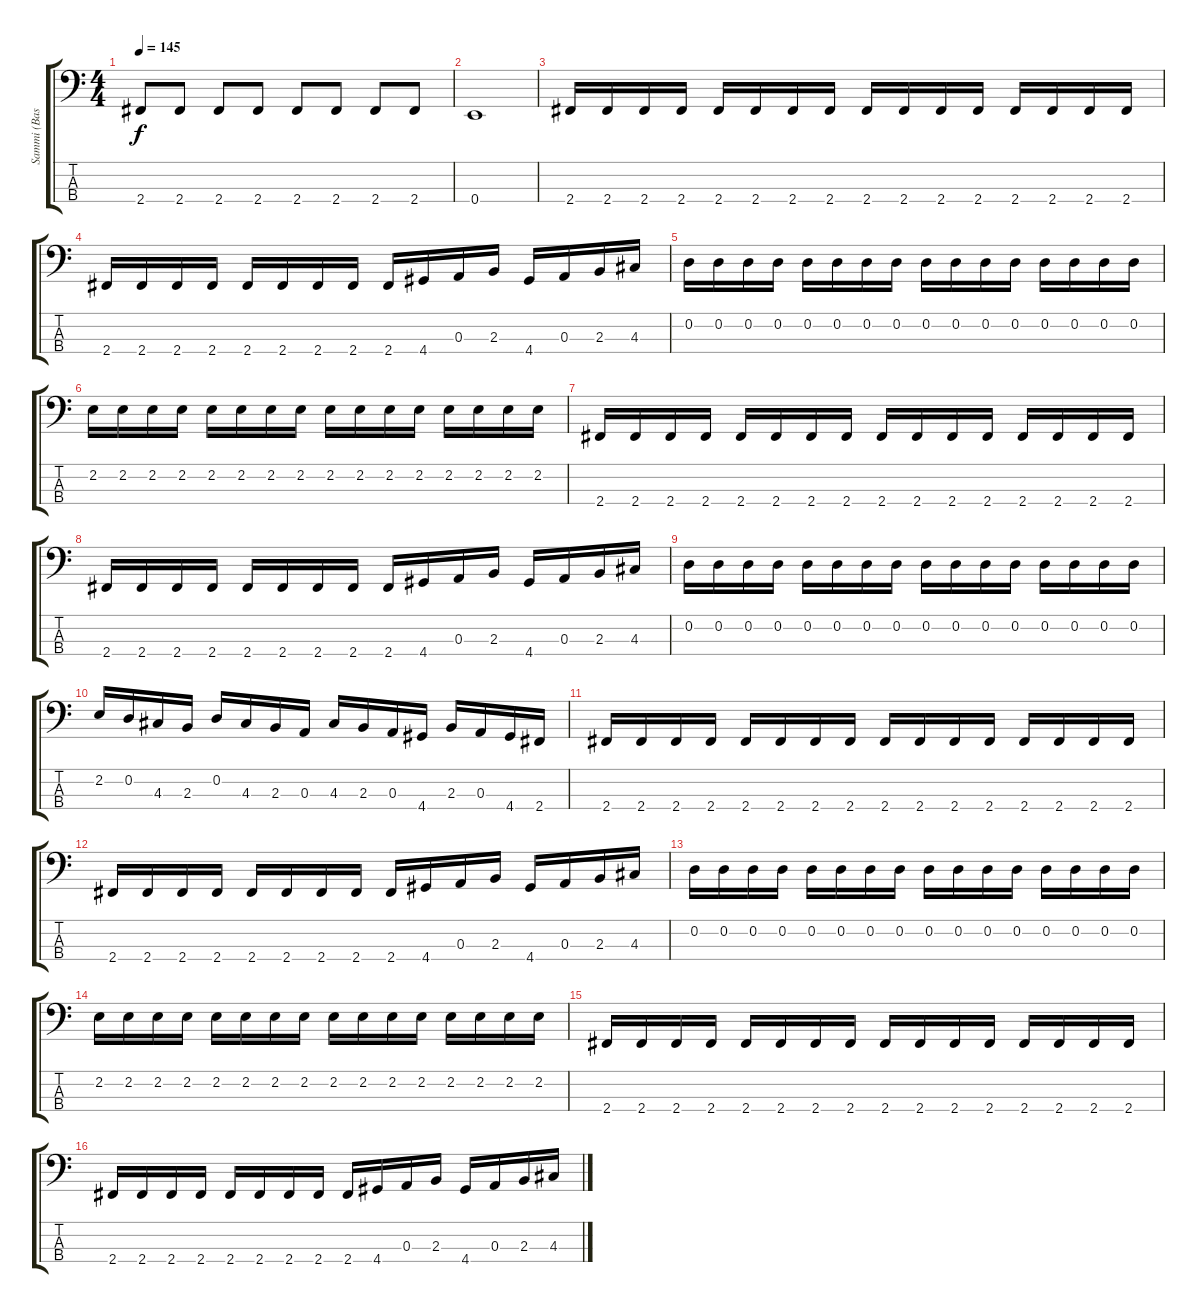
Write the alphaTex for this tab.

\track ("Sammi (Bass Guitar)" "Sammi (Bas") {instrument electricbassfinger}
\staff {score tabs}
\tuning (G2 D2 A1 E1) {hide}
\ts (4 4)
\tempo 145
\clef f4
\ks c
2.4.8{dy f} 2.4.8 2.4.8 2.4.8 2.4.8 2.4.8 2.4.8 2.4.8 |
0.4.1 |
2.4.16 2.4.16 2.4.16 2.4.16 2.4.16 2.4.16 2.4.16 2.4.16 2.4.16 2.4.16 2.4.16 2.4.16 2.4.16 2.4.16 2.4.16 2.4.16 |
2.4.16 2.4.16 2.4.16 2.4.16 2.4.16 2.4.16 2.4.16 2.4.16 2.4.16 4.4.16 0.3.16 2.3.16 4.4.16 0.3.16 2.3.16 4.3.16 |
0.2.16 0.2.16 0.2.16 0.2.16 0.2.16 0.2.16 0.2.16 0.2.16 0.2.16 0.2.16 0.2.16 0.2.16 0.2.16 0.2.16 0.2.16 0.2.16 |
2.2.16 2.2.16 2.2.16 2.2.16 2.2.16 2.2.16 2.2.16 2.2.16 2.2.16 2.2.16 2.2.16 2.2.16 2.2.16 2.2.16 2.2.16 2.2.16 |
2.4.16 2.4.16 2.4.16 2.4.16 2.4.16 2.4.16 2.4.16 2.4.16 2.4.16 2.4.16 2.4.16 2.4.16 2.4.16 2.4.16 2.4.16 2.4.16 |
2.4.16 2.4.16 2.4.16 2.4.16 2.4.16 2.4.16 2.4.16 2.4.16 2.4.16 4.4.16 0.3.16 2.3.16 4.4.16 0.3.16 2.3.16 4.3.16 |
0.2.16 0.2.16 0.2.16 0.2.16 0.2.16 0.2.16 0.2.16 0.2.16 0.2.16 0.2.16 0.2.16 0.2.16 0.2.16 0.2.16 0.2.16 0.2.16 |
2.2.16 0.2.16 4.3.16 2.3.16 0.2.16 4.3.16 2.3.16 0.3.16 4.3.16 2.3.16 0.3.16 4.4.16 2.3.16 0.3.16 4.4.16 2.4.16 |
2.4.16 2.4.16 2.4.16 2.4.16 2.4.16 2.4.16 2.4.16 2.4.16 2.4.16 2.4.16 2.4.16 2.4.16 2.4.16 2.4.16 2.4.16 2.4.16 |
2.4.16 2.4.16 2.4.16 2.4.16 2.4.16 2.4.16 2.4.16 2.4.16 2.4.16 4.4.16 0.3.16 2.3.16 4.4.16 0.3.16 2.3.16 4.3.16 |
0.2.16 0.2.16 0.2.16 0.2.16 0.2.16 0.2.16 0.2.16 0.2.16 0.2.16 0.2.16 0.2.16 0.2.16 0.2.16 0.2.16 0.2.16 0.2.16 |
2.2.16 2.2.16 2.2.16 2.2.16 2.2.16 2.2.16 2.2.16 2.2.16 2.2.16 2.2.16 2.2.16 2.2.16 2.2.16 2.2.16 2.2.16 2.2.16 |
2.4.16 2.4.16 2.4.16 2.4.16 2.4.16 2.4.16 2.4.16 2.4.16 2.4.16 2.4.16 2.4.16 2.4.16 2.4.16 2.4.16 2.4.16 2.4.16 |
2.4.16 2.4.16 2.4.16 2.4.16 2.4.16 2.4.16 2.4.16 2.4.16 2.4.16 4.4.16 0.3.16 2.3.16 4.4.16 0.3.16 2.3.16 4.3.16
